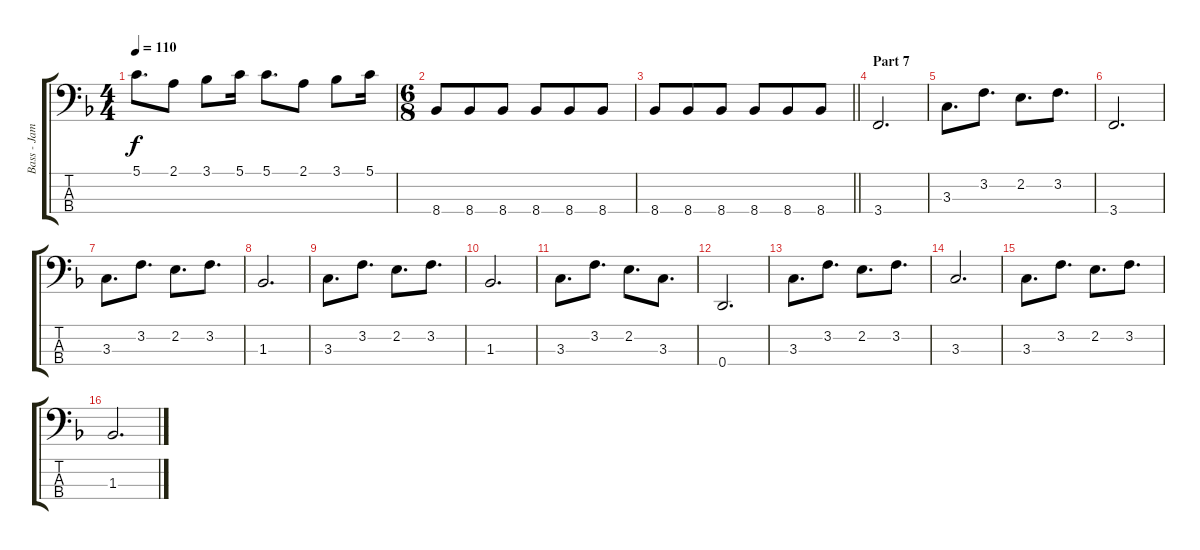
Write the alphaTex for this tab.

\track ("Bass - James Johnston" "Bass - Jam") {instrument electricbassfinger}
\staff {score tabs}
\tuning (G2 D2 A1 D1) {hide}
\ts (4 4)
\tempo 110
\clef f4
\ks dminor
5.1.8{d dy f} 2.1.8 3.1.8 5.1.16 5.1.8{d} 2.1.8 3.1.8 5.1.16 |
\ts (6 8)
8.4.8 8.4.8 8.4.8 8.4.8 8.4.8 8.4.8 |
\barLineRight lightlight
8.4.8 8.4.8 8.4.8 8.4.8 8.4.8 8.4.8 |
\section ("" "Part 7")
3.4.2{d} |
3.3.8{d} 3.2.8{d} 2.2.8{d} 3.2.8{d} |
3.4.2{d} |
3.3.8{d} 3.2.8{d} 2.2.8{d} 3.2.8{d} |
1.3.2{d} |
3.3.8{d} 3.2.8{d} 2.2.8{d} 3.2.8{d} |
1.3.2{d} |
3.3.8{d} 3.2.8{d} 2.2.8{d} 3.3.8{d} |
0.4.2{d} |
3.3.8{d} 3.2.8{d} 2.2.8{d} 3.2.8{d} |
3.3.2{d} |
3.3.8{d} 3.2.8{d} 2.2.8{d} 3.2.8{d} |
1.3.2{d}
